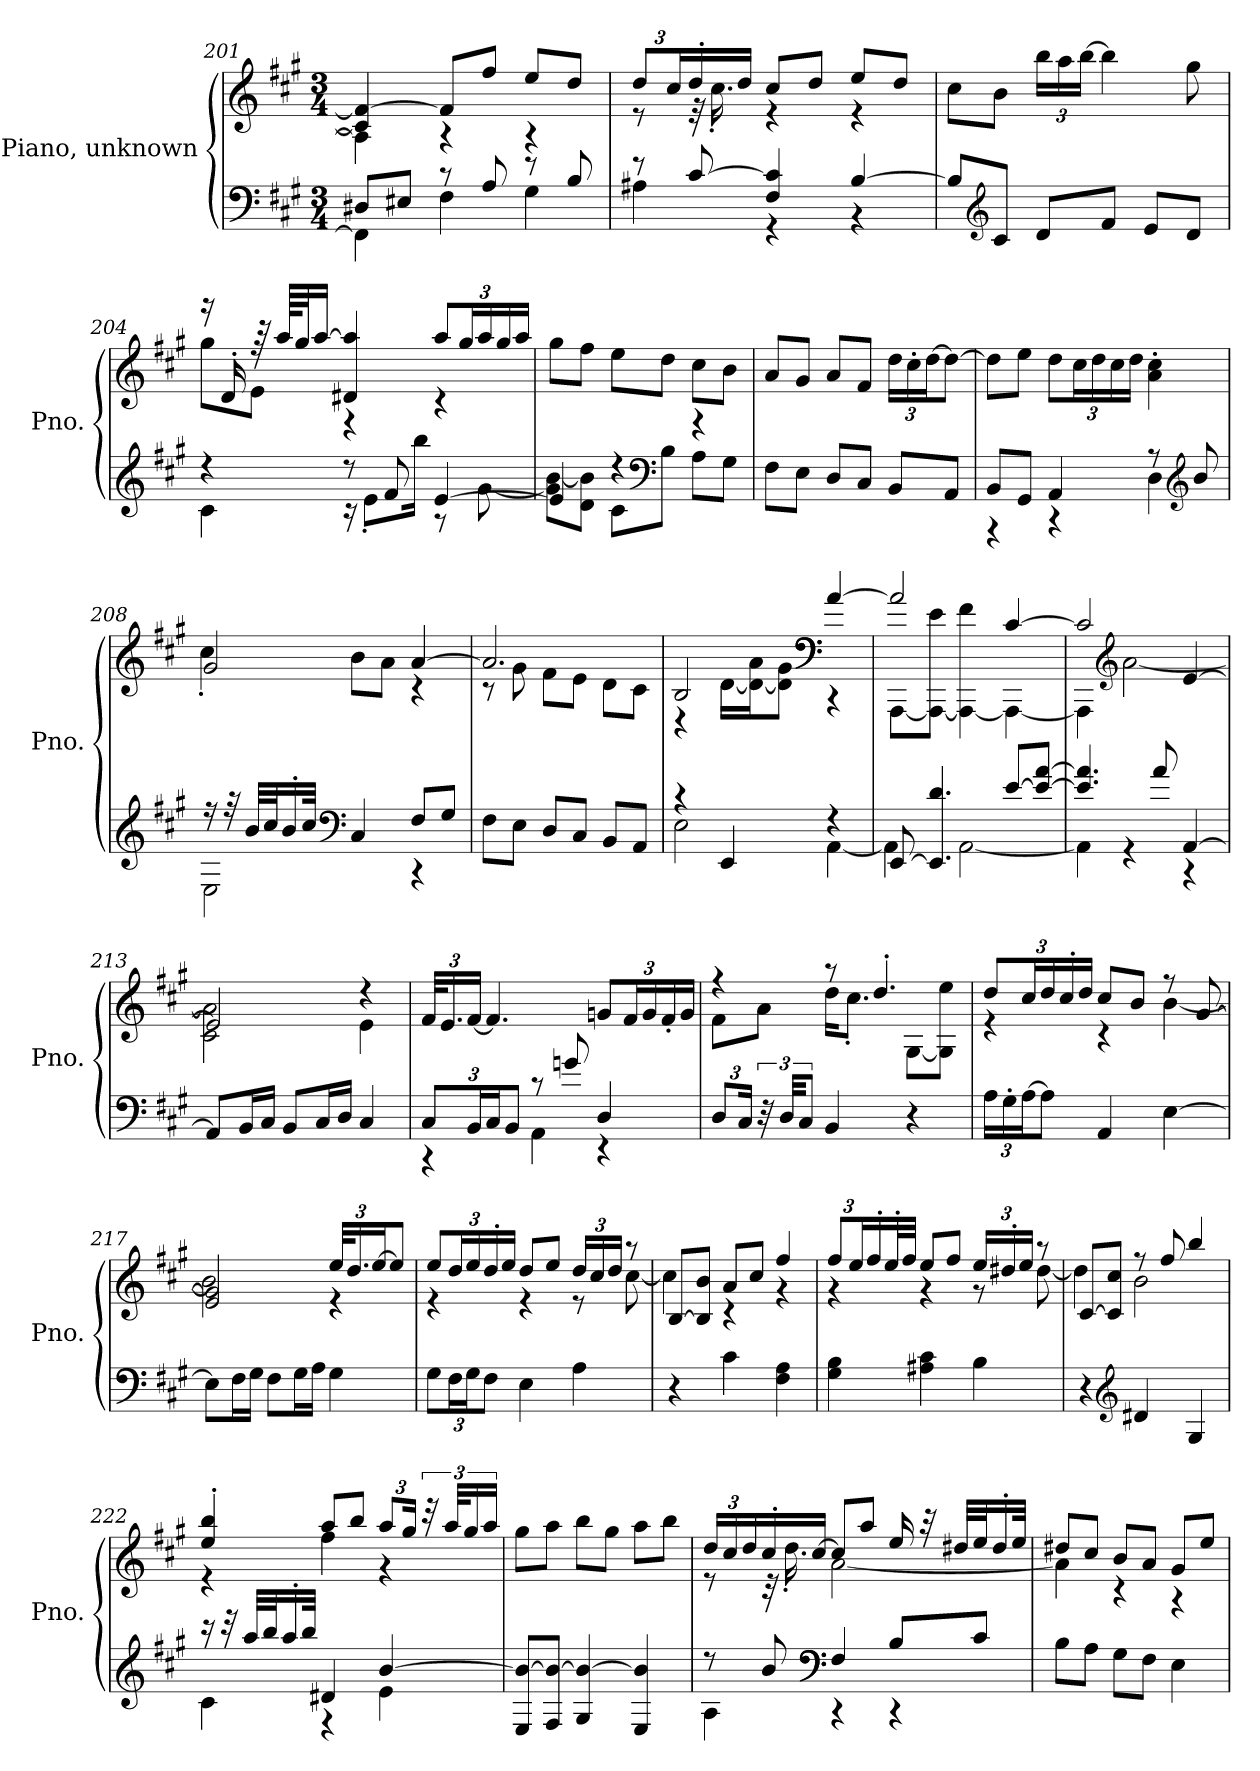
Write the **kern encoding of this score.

**kern	**kern
*part1	*part1
*staff2	*staff1
*I"Piano, unknown	*
*I'Pno.	*
*clefF4	*clefG2
*k[f#c#g#]	*k[f#c#g#]
*M3/4	*M3/4
=201	=201
*^	*^
8D#X/L	4FF#\]	4c#/] 4f#/_	4A\]
8E#X/J	.	.	.
8r	4F#\	8f#/L]	4r
8A/	.	8ff#/J	.
8r	4G#\	8ee/L	4r
8B/	.	8dd/J	.
!!LO:LB:g=z	!!
=202	=202	=202	=202
*	*	*Xbrackettup	*
8r	4A#X\	12dd/L	8r
.	.	24cc#/L	.
[8c#/	.	16dd'/	32r
.	.	.	16.cc#'\
.	.	16dd/JJ	.
4F#/ 4c#/]	4r	8cc#/L	4r
.	.	8dd/J	.
[4B/	4r	8ee/L	4r
.	.	8dd/J	.
*v	*v	*	*
*	*v	*v
=203	=203
8B/L]	8cc#\L
*clefG2	*
8c#/J	8b\J
8d/L	24bb\LL
.	24aa\
.	[24bb\JJ
8f#/J	4bb\]
8e/L	.
8d/J	8gg#\
=204	=204
*^	*^
4r	4c#\	16r	8gg#\L
.	.	16d'/	.
.	.	64r	8e\J
.	.	64aa/KLLL	.
.	.	32gg#/J	.
.	.	[16aa/JJ	.
8r	16r	4d#X/ 4aa/]	4r
.	8e'\L	.	.
8f#/	.	.	.
.	16bb\Jk	.	.
[4e/	8r	12aa/L	4r
.	.	24gg#/L	.
.	[8g#\	24aa/	.
.	.	24gg#/	.
.	.	24aa/JJ	.
*	*	*v	*v
!!LO:LB:g=z
=205	=205	=205
4e/]	8g#\] [8b\L	8gg#\L
.	8d\ 8b\]J	8ff#\J
4r	8c#\L	8ee\L
*clefF4	*	*
.	8B\J	8dd\J
4r	8A\L	8cc#\L
.	8G#\J	8b\J
*v	*v	*
=206	=206
8F#\L	8a/L
8E\J	8g#/J
8D/L	8a/L
8C#/J	8f#/J
8BB/L	24dd\LL
.	24cc#'\
.	[24dd\J
8AA/J	8dd\J_
=207	=207
*^	*
8BB/L	4r	8dd\L]
8GG#/J	.	8ee\J
4AA/	4r	12dd\L
.	.	24cc#\L
.	.	24dd\
.	.	24cc#\
.	.	24dd\JJ
8r	4D\	4a\' 4cc#\'
*clefG2	*	*
8b/	.	.
=208	=208	=208
*	*	*^
16r	2E\	2g#/	4cc#'\
32r	.	.	.
32b/LLL	.	.	.
32cc#/J	.	.	.
16b'/	.	.	.
32cc#/JJk	.	.	.
*clefF4	*	*	*
4C#/	.	.	8b\L
.	.	.	8a\J
8F#/L	4r	[4a/	4r
8G#/J	.	.	.
*v	*v	*	*
!!LO:LB:g=z	!!
=209	=209	=209
8F#\L	2.a/]	8r
8E\J	.	8g#\
8D/L	.	8f#\L
8C#/J	.	8e\J
8BB/L	.	8d\L
8AA/J	.	8c#\J
=210	=210	=210
*^	*	*
4r	2E\	2B/	4r
4EE/	.	.	[16d\LL
.	.	.	16d\_ 16a\J
.	.	.	8d\] 8g#\J
*	*	*clefF4	*
4r	[4AA\	[4a/	4r
=211	=211	=211	=211
[8EE/	4AA\]	2a/]	[8AAA\L
4.EE/] 4.d/	.	.	8AAA\_ 8e\J
.	[2AA\	.	4AAA\_ 4f#\
[8e/L	.	[4c#/	4AAA\_
8e/_ [8a/J	.	.	.
=212	=212	=212	=212
4.e/] 4.a/]	4AA\]	2c#/]	4AAA\]
*	*	*clefG2	*
.	4r	.	[2a\
8a/	.	.	.
[4AA/	4r	[4e/	.
*v	*v	*	*
=213	=213	=213
8AA/L]	2e/]	2c#\ 2a\]
16BB/L	.	.
16C#/JJ	.	.
8BB/L	.	.
16C#/L	.	.
16D/JJ	.	.
4C#/	4r	4e\
*	*v	*v
!!LO:PB:g=z
=214	=214
*Xbrackettup	*
*^	*
12C#/L	4r	48f#/KLL
.	.	24.e/
24BB/L	.	[24f#/JJ
24C#/J	.	4.f#/]
12BB/J	.	.
8r	4AA\	.
8gn/	.	.
4D/	4r	12gn/L
.	.	24f#/L
.	.	24g/
.	.	24f#'/
.	.	24g/JJ
*v	*v	*
=215	=215
*	*^
12D/L	4r	8f#\L
24C#/Jk	.	.
*brackettup	*	*
48r	.	8a\J
48D/KKL	.	.
12C#/J	.	.
4BB/	8r	16dd\KL
.	.	8.cc#'\J
.	4.dd'/	.
4r	.	[8G#\L
.	.	8G#\] 8ee\J
=216	=216	=216
*Xbrackettup	*	*
24A\LL	12dd/L	4r
24G#'\	.	.
[24A\J	24cc#/L	.
8A\J]	24dd/	.
.	24cc#'/	.
.	24dd/JJ	.
4AA/	8cc#/L	4r
.	8b/J	.
[4E\	8r	[4b\
.	[8g#/	.
!!LO:LB:g=z	!!
=217	=217	=217
8E\L]	2e/ 2g#/]	2b\]
16F#\L	.	.
16G#\JJ	.	.
8F#\L	.	.
16G#\L	.	.
16A\JJ	.	.
4G#\	48ee/KLL	4r
.	24.dd/	.
.	[24ee/J	.
.	8ee/J]	.
=218	=218	=218
12G#\L	12ee/L	4r
24F#\L	24dd/L	.
24G#\J	24ee/	.
12F#\J	24dd'/	.
.	24ee/JJ	.
4E\	8dd/L	4r
.	8ee/J	.
4A\	24dd/LL	8r
.	24cc#/	.
.	24dd/JJ	.
.	8r	[8cc#\
=219	=219	=219
4r	[8B/L	4cc#\]
.	8B/] 8b/J	.
4c#\	8a/L	4r
.	8cc#/J	.
4F#\ 4A\	4ff#/	4r
=220	=220	=220
4G#\ 4B\	12ff#/L	4r
.	24ee/L	.
.	16ff#'/	.
.	32ee'/L	.
.	32ff#/JJJ	.
4A#X\ 4c#\	8ee/L	4r
.	8ff#/J	.
4B\	24ee/LL	8r
.	24dd#X'/	.
.	24ee/JJ	.
.	8r	[8dd#\
!!LO:LB:g=z	!!
=221	=221	=221
4r	[8c#/L	4dd#\]
.	8c#/] 8cc#/J	.
*clefG2	*	*
4d#X/	8r	2b\
.	8ff#/	.
4G#/	4bb/	.
=222	=222	=222
*^	*	*
16r	4c#\	4ee/' 4bb/'	4r
32r	.	.	.
32aa/LLL	.	.	.
32bb/J	.	.	.
16aa'/	.	.	.
32bb/JJk	.	.	.
4d#X/	4r	8aa/L	4ff#\
.	.	8bb/J	.
[4b/	4e\	12aa/L	4r
.	.	24gg#/Jk	.
*	*	*brackettup	*
.	.	48r	.
.	.	48aa/KLL	.
.	.	24gg#/	.
.	.	24aa/JJ	.
*v	*v	*	*
*	*v	*v
=223	=223
8E/ 8b/_L	8gg#\L
8F#/ 8b/_J	8aa\J
4G#/ 4b/_	8bb\L
.	8gg#\J
4E/ 4b/]	8aa\L
.	8bb\J
!!LO:LB:g=z
=224	=224
*^	*
*	*	*Xbrackettup
*	*	*^
8r	4A\	24dd/LL	8r
.	.	24cc#/	.
.	.	24dd/	.
8b/	.	16cc#'/	32r
.	.	.	16.dd'\
.	.	[16cc#/JJ	.
*clefF4	*	*	*
4F#/	4r	8cc#/L]	[2a\
.	.	8aa/J	.
8B/L	4r	16ee/	.
.	.	32r	.
.	.	32dd#X/LLL	.
8c#/J	.	32ee/J	.
.	.	16dd#'/	.
.	.	32ee/JJk	.
*v	*v	*	*
=225	=225	=225
8B\L	8dd#X/L	4a\]
8A\J	8cc#/J	.
8G#\L	8b/L	4r
8F#\J	8a/J	.
4E\	8g#/L	4r
.	8ee/J	.
*	*v	*v
=	=
*-	*-
